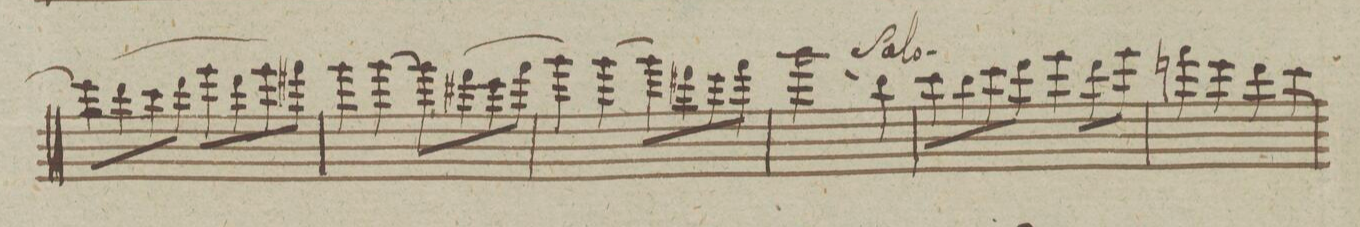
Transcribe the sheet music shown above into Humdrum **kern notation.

**kern	**dynam
*I"Flauto Primo	*
*clefG2	*
*k[]	*
*met(c)	*
*M4/4	*
8eee\L]	.
(>8ddd\	.
8ccc\	.
8ddd\J	.
8eee\L	.
8ddd\	.
8eee\)	.
8fff#X\J	.
=90	=90
4ggg\	.
[>4ggg\	.
8ggg\L]	.
(>8fff#X\	.
8eee\	.
8fff#\J	.
=91	=91
4ggg\)	.
[>4ggg\	.
8ggg\L]	.
8fff#X\	.
8eee\	.
8fff#\J	.
=92	=92
2.ggg\	.
4bb\	.
=93	=93
8ccc\L	.
8bb\	.
8ccc\	.
8ddd\J	.
4eee\	.
8ddd\L	.
8eee\J	.
=94	=94
4fffn\	.
4eee\	.
4ddd\	.
4ccc\	.
=95	=95
*-	*-
